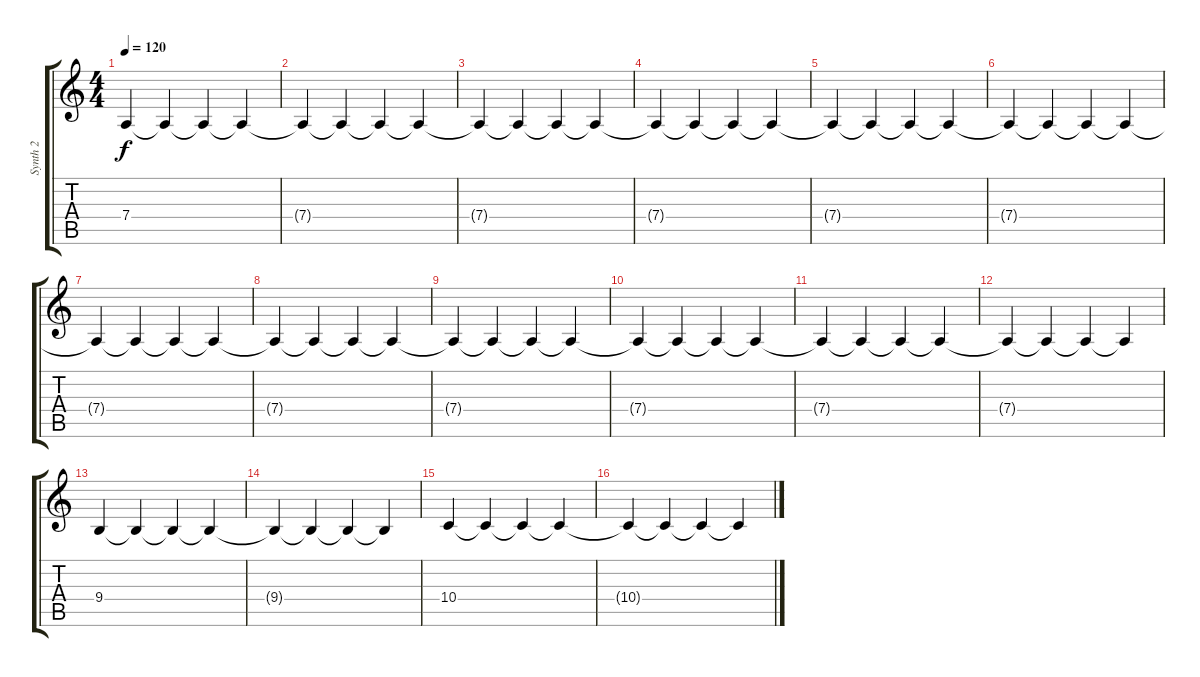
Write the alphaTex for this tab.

\track ("Synth 2" "Synth 2") {instrument pad4choir}
\staff {score tabs}
\tuning (E4 B3 G3 D3 A2 E2) {hide}
\ts (4 4)
\tempo 120
\clef g2
\ks c
7.4{t}.4{dy f} 7.4{t}.4 7.4{t}.4 7.4{t}.4 |
7.4{t}.4 7.4{t}.4 7.4{t}.4 7.4{t}.4 |
7.4{t}.4 7.4{t}.4 7.4{t}.4 7.4{t}.4 |
7.4{t}.4 7.4{t}.4 7.4{t}.4 7.4{t}.4 |
7.4{t}.4 7.4{t}.4 7.4{t}.4 7.4{t}.4 |
7.4{t}.4 7.4{t}.4 7.4{t}.4 7.4{t}.4 |
7.4{t}.4 7.4{t}.4 7.4{t}.4 7.4{t}.4 |
7.4{t}.4 7.4{t}.4 7.4{t}.4 7.4{t}.4 |
7.4{t}.4 7.4{t}.4 7.4{t}.4 7.4{t}.4 |
7.4{t}.4 7.4{t}.4 7.4{t}.4 7.4{t}.4 |
7.4{t}.4 7.4{t}.4 7.4{t}.4 7.4{t}.4 |
7.4{t}.4 7.4{t}.4 7.4{t}.4 7.4{t}.4 |
9.4.4 9.4{t}.4 9.4{t}.4 9.4{t}.4 |
9.4{t}.4 9.4{t}.4 9.4{t}.4 9.4{t}.4 |
10.4.4 10.4{t}.4 10.4{t}.4 10.4{t}.4 |
10.4{t}.4 10.4{t}.4 10.4{t}.4 10.4{t}.4
